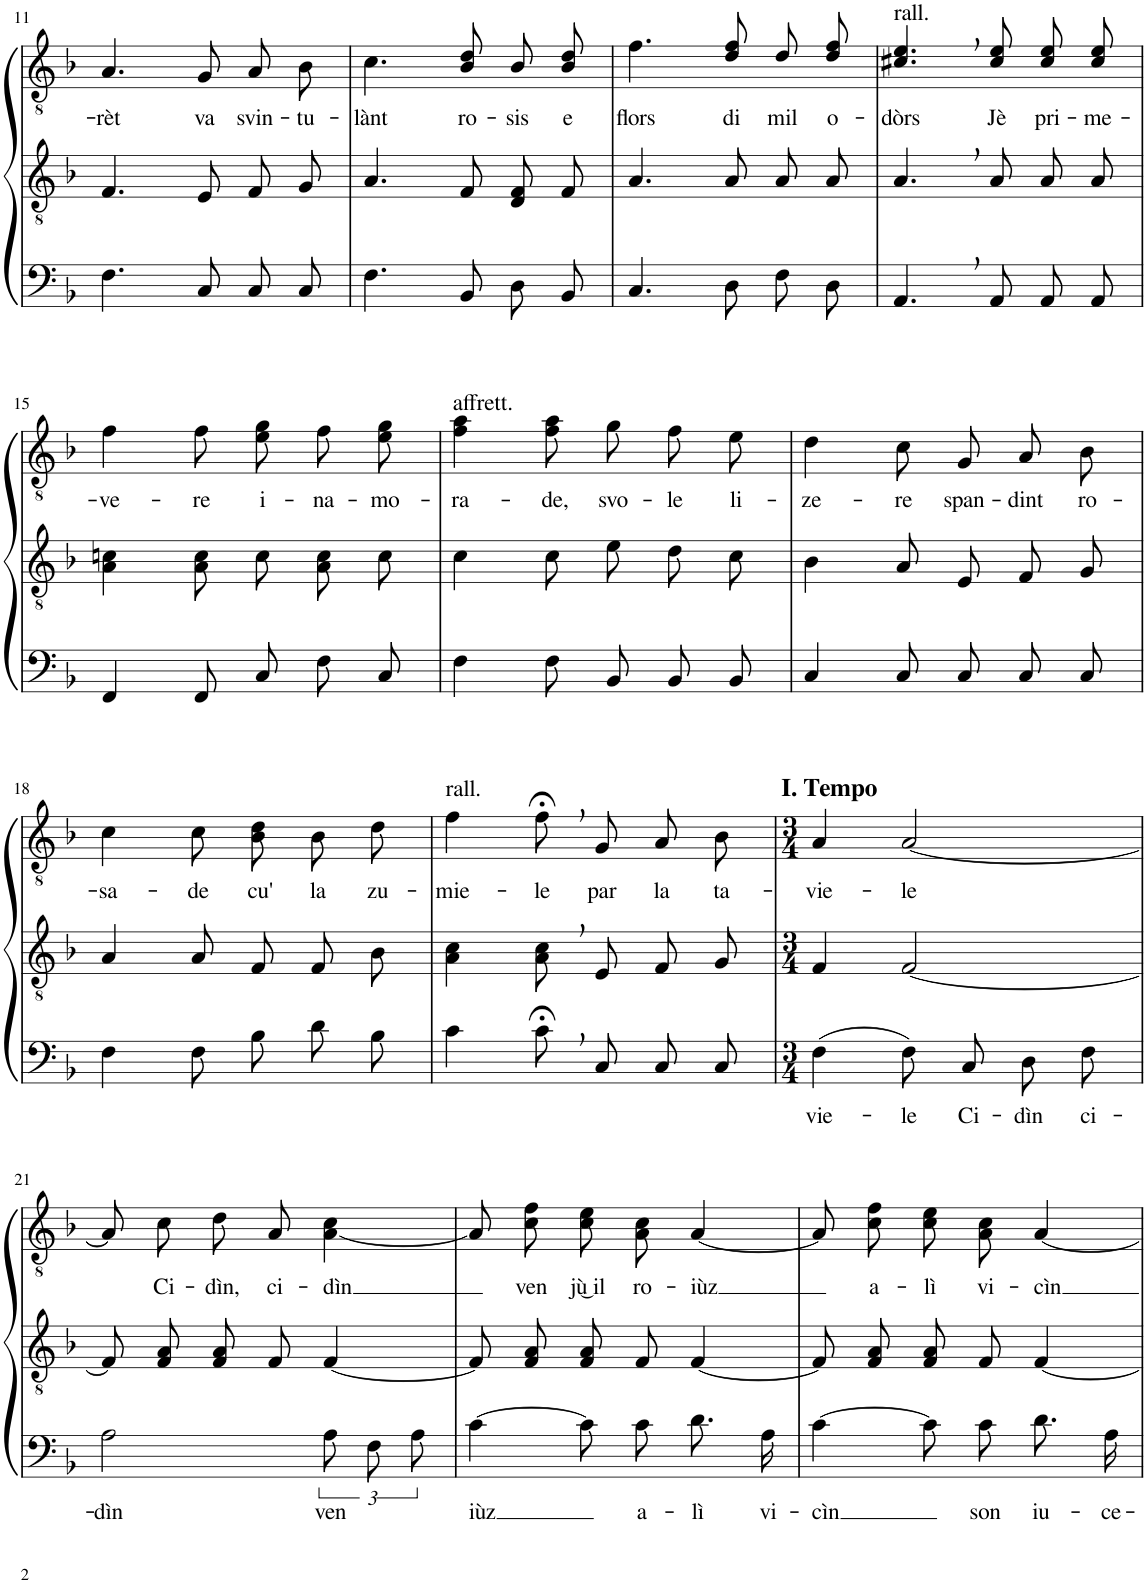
**kern	**text	**kern	**kern	**text
*part3	*part3	*part2	*part1	*part1
*staff3	*staff3	*staff2	*staff1	*staff1
*I"Bass	*	*I"Tenor	*I"Tenor	*
!!LO:PB:g=z
*clefF4	*	*clefGv2	*clefGv2	*
*Trd7c12	*	*	*	*
*k[b-]	*	*k[b-]	*k[b-]	*
*M6/8	*	*M6/8	*M6/8	*
=11	=11	=11	=11	=11
!	!	!	!	!LO:LY:b
4.F\	.	4.F/	4.A/	-rèt
!	!	!	!	!LO:LY:b
8C/L	.	8E/L	8G/L	va
!	!	!	!	!LO:LY:b
8C/	.	8F/	8A/	svin-
!	!	!	!	!LO:LY:b
8C/J	.	8G/J	8B-/J	-tu-
=12	=12	=12	=12	=12
!	!	!	!	!LO:LY:b
4.F\	.	4.A/	4.c\	-lànt
!	!	!	!	!LO:LY:b
8BB-/L	.	8F/L	8B-\ 8d\L	ro-
!	!	!	!	!LO:LY:b
8D/	.	8D/ 8F/	8B-\	-sis
!	!	!	!	!LO:LY:b
8BB-/J	.	8F/J	8B-\ 8d\J	e
=13	=13	=13	=13	=13
!	!	!	!	!LO:LY:b
4.C/	.	4.A/	4.f\	flors
!	!	!	!	!LO:LY:b
8D\L	.	8A/L	8d\ 8f\L	di
!	!	!	!	!LO:LY:b
8F\	.	8A/	8d\	mil
!	!	!	!	!LO:LY:b
8D\J	.	8A/J	8d\ 8f\J	o-
=14	=14	=14	=14	=14
!	!	!	!LO:TX:a:t=rall.	!
!	!	!	!	!LO:LY:b
4.AA,/	.	4.A,/	4.c#X/, 4.e/,	-dòrs
!	!	!	!	!LO:LY:b
8AA/L	.	8A/L	8c#\ 8e\L	Jè
!	!	!	!	!LO:LY:b
8AA/	.	8A/	8c#\ 8e\	pri-
!	!	!	!	!LO:LY:b
8AA/J	.	8A/J	8c#\ 8e\J	-me-
!!LO:LB:g=z
=15	=15	=15	=15	=15
!	!	!	!	!LO:LY:b
4FF/	.	4A\ 4cn\	4f\	-ve-
!	!	!	!	!LO:LY:b
8FF/	.	8A\ 8c\	8f\	-re
!	!	!	!	!LO:LY:b
8C/L	.	8c\L	8e\ 8g\L	i-
!	!	!	!	!LO:LY:b
8F/	.	8A\ 8c\	8f\	-na-
!	!	!	!	!LO:LY:b
8C/J	.	8c\J	8e\ 8g\J	-mo-
=16	=16	=16	=16	=16
!	!	!	!LO:TX:a:t=affrett.	!
!	!	!	!	!LO:LY:b
4F\	.	4c\	4f\ 4a\	-ra-
!	!	!	!	!LO:LY:b
8F\	.	8c\	8f\ 8a\	-de,
!	!	!	!	!LO:LY:b
8BB-/L	.	8e\L	8g\L	svo-
!	!	!	!	!LO:LY:b
8BB-/	.	8d\	8f\	-le
!	!	!	!	!LO:LY:b
8BB-/J	.	8c\J	8e\J	li-
=17	=17	=17	=17	=17
!	!	!	!	!LO:LY:b
4C/	.	4B-\	4d\	-ze-
!	!	!	!	!LO:LY:b
8C/	.	8A/	8c\	-re
!	!	!	!	!LO:LY:b
8C/L	.	8E/L	8G/L	span-
!	!	!	!	!LO:LY:b
8C/	.	8F/	8A/	-dint
!	!	!	!	!LO:LY:b
8C/J	.	8G/J	8B-/J	ro-
!!LO:LB:g=z
=18	=18	=18	=18	=18
!	!	!	!	!LO:LY:b
4F\	.	4A/	4c\	-sa-
!	!	!	!	!LO:LY:b
8F\	.	8A/	8c\	-de
!	!	!	!	!LO:LY:b
8B-\L	.	8F/L	8B-\ 8d\L	cu'
!	!	!	!	!LO:LY:b
8d\	.	8F/	8B-\	la
!	!	!	!	!LO:LY:b
8B-\J	.	8B-/J	8d\J	zu-
=19	=19	=19	=19	=19
!	!	!	!LO:TX:a:t=rall.	!
!	!	!	!	!LO:LY:b
4c\	.	4A\ 4c\	4f\	-mie-
!	!	!	!	!LO:LY:b
8c;<,\	.	8A\, 8c\,	8f;<,\	-le
!	!	!	!	!LO:LY:b
8C/L	.	8E/L	8G/L	par
!	!	!	!	!LO:LY:b
8C/	.	8F/	8A/	la
!	!	!	!	!LO:LY:b
8C/J	.	8G/J	8B-/J	ta-
=20	=20	=20	=20	=20
*M3/4	*	*M3/4	*M3/4	*
!	!	!	!LO:TX:a:B:t=I. Tempo	!
!	!LO:LY:b	!	!	!LO:LY:b
(4F\	vie-	4F/	4A/	-vie-
!	!LO:LY:b	!	!	!LO:LY:b
8F\L)	-le	[2F/	[2A/	-le
!	!LO:LY:b	!	!	!
8C\J	Ci-	.	.	.
!	!LO:LY:b	!	!	!
8D\L	-dìn	.	.	.
!	!LO:LY:b	!	!	!
8F\J	ci-	.	.	.
!!LO:LB:g=z
=21	=21	=21	=21	=21
!	!LO:LY:b	!	!	!
2A\	-dìn	8F/L]	8A\L]	.
!	!	!	!	!LO:LY:b
.	.	8F/ 8A/J	8c\J	Ci-
!	!	!	!	!LO:LY:b
.	.	8F/ 8A/L	8d\L	-dìn,
!	!	!	!	!LO:LY:b
.	.	8F/J	8A\J	ci-
!	!LO:LY:b	!	!	!LO:LY:b
12A\L	ven	[4F/	[4A\ 4c\	-dìn
12F\	.	.	.	.
12A\J	.	.	.	.
=22	=22	=22	=22	=22
!	!LO:LY:b	!	!	!
[4c\	-iùz	8F/L]	8A\L]	.
!	!	!	!	!LO:LY:b
.	.	8F/ 8A/J	8c\ 8f\J	ven
!	!	!	!	!LO:LY:b
8c\L]	.	8F/ 8A/L	8c\ 8e\L	jù͜ il
!	!LO:LY:b	!	!	!LO:LY:b
8c\J	a-	8F/J	8A\ 8c\J	ro-
!	!LO:LY:b	!	!	!LO:LY:b
8.d\L	-lì	[4F/	[4A/	-iùz
!	!LO:LY:b	!	!	!
16A\Jk	vi-	.	.	.
=23	=23	=23	=23	=23
!	!LO:LY:b	!	!	!
[4c\	-cìn	8F/L]	8A\L]	.
!	!	!	!	!LO:LY:b
.	.	8F/ 8A/J	8c\ 8f\J	a-
!	!	!	!	!LO:LY:b
8c\L]	.	8F/ 8A/L	8c\ 8e\L	-lì
!	!LO:LY:b	!	!	!LO:LY:b
8c\J	son	8F/J	8A\ 8c\J	vi-
!	!LO:LY:b	!	!	!LO:LY:b
8.d\L	iu-	[4F/	[4A/	-cìn
!	!LO:LY:b	!	!	!
16A\Jk	-ce-	.	.	.
=	=	=	=	=
*-	*-	*-	*-	*-
